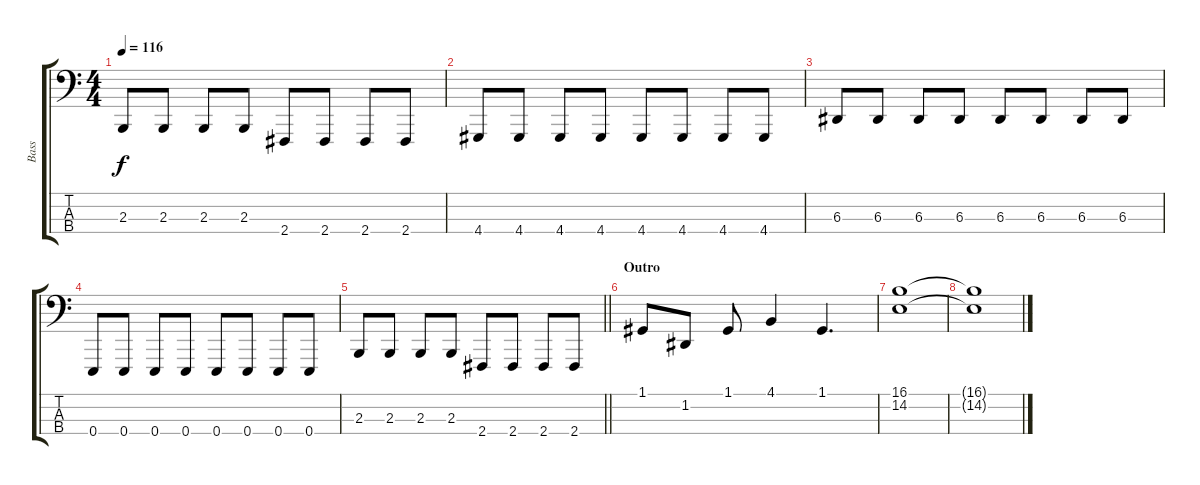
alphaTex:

\track ("Bass" "Bass") {instrument lead8bassandlead}
\staff {score tabs}
\tuning (G2 D2 A1 E1) {hide}
\ts (4 4)
\tempo 116
\clef f4
\ks c
2.3.8{dy f} 2.3.8 2.3.8 2.3.8 2.4.8 2.4.8 2.4.8 2.4.8 |
4.4.8 4.4.8 4.4.8 4.4.8 4.4.8 4.4.8 4.4.8 4.4.8 |
6.3.8 6.3.8 6.3.8 6.3.8 6.3.8 6.3.8 6.3.8 6.3.8 |
0.4.8 0.4.8 0.4.8 0.4.8 0.4.8 0.4.8 0.4.8 0.4.8 |
\barLineRight lightlight
2.3.8 2.3.8 2.3.8 2.3.8 2.4.8 2.4.8 2.4.8 2.4.8 |
\section ("" "Outro")
1.1.8 1.2.8 1.1.8 4.1.4 1.1.4{d} |
(16.1 14.2).1{volume 0} |
(16.1{t} 14.2{t}).1
